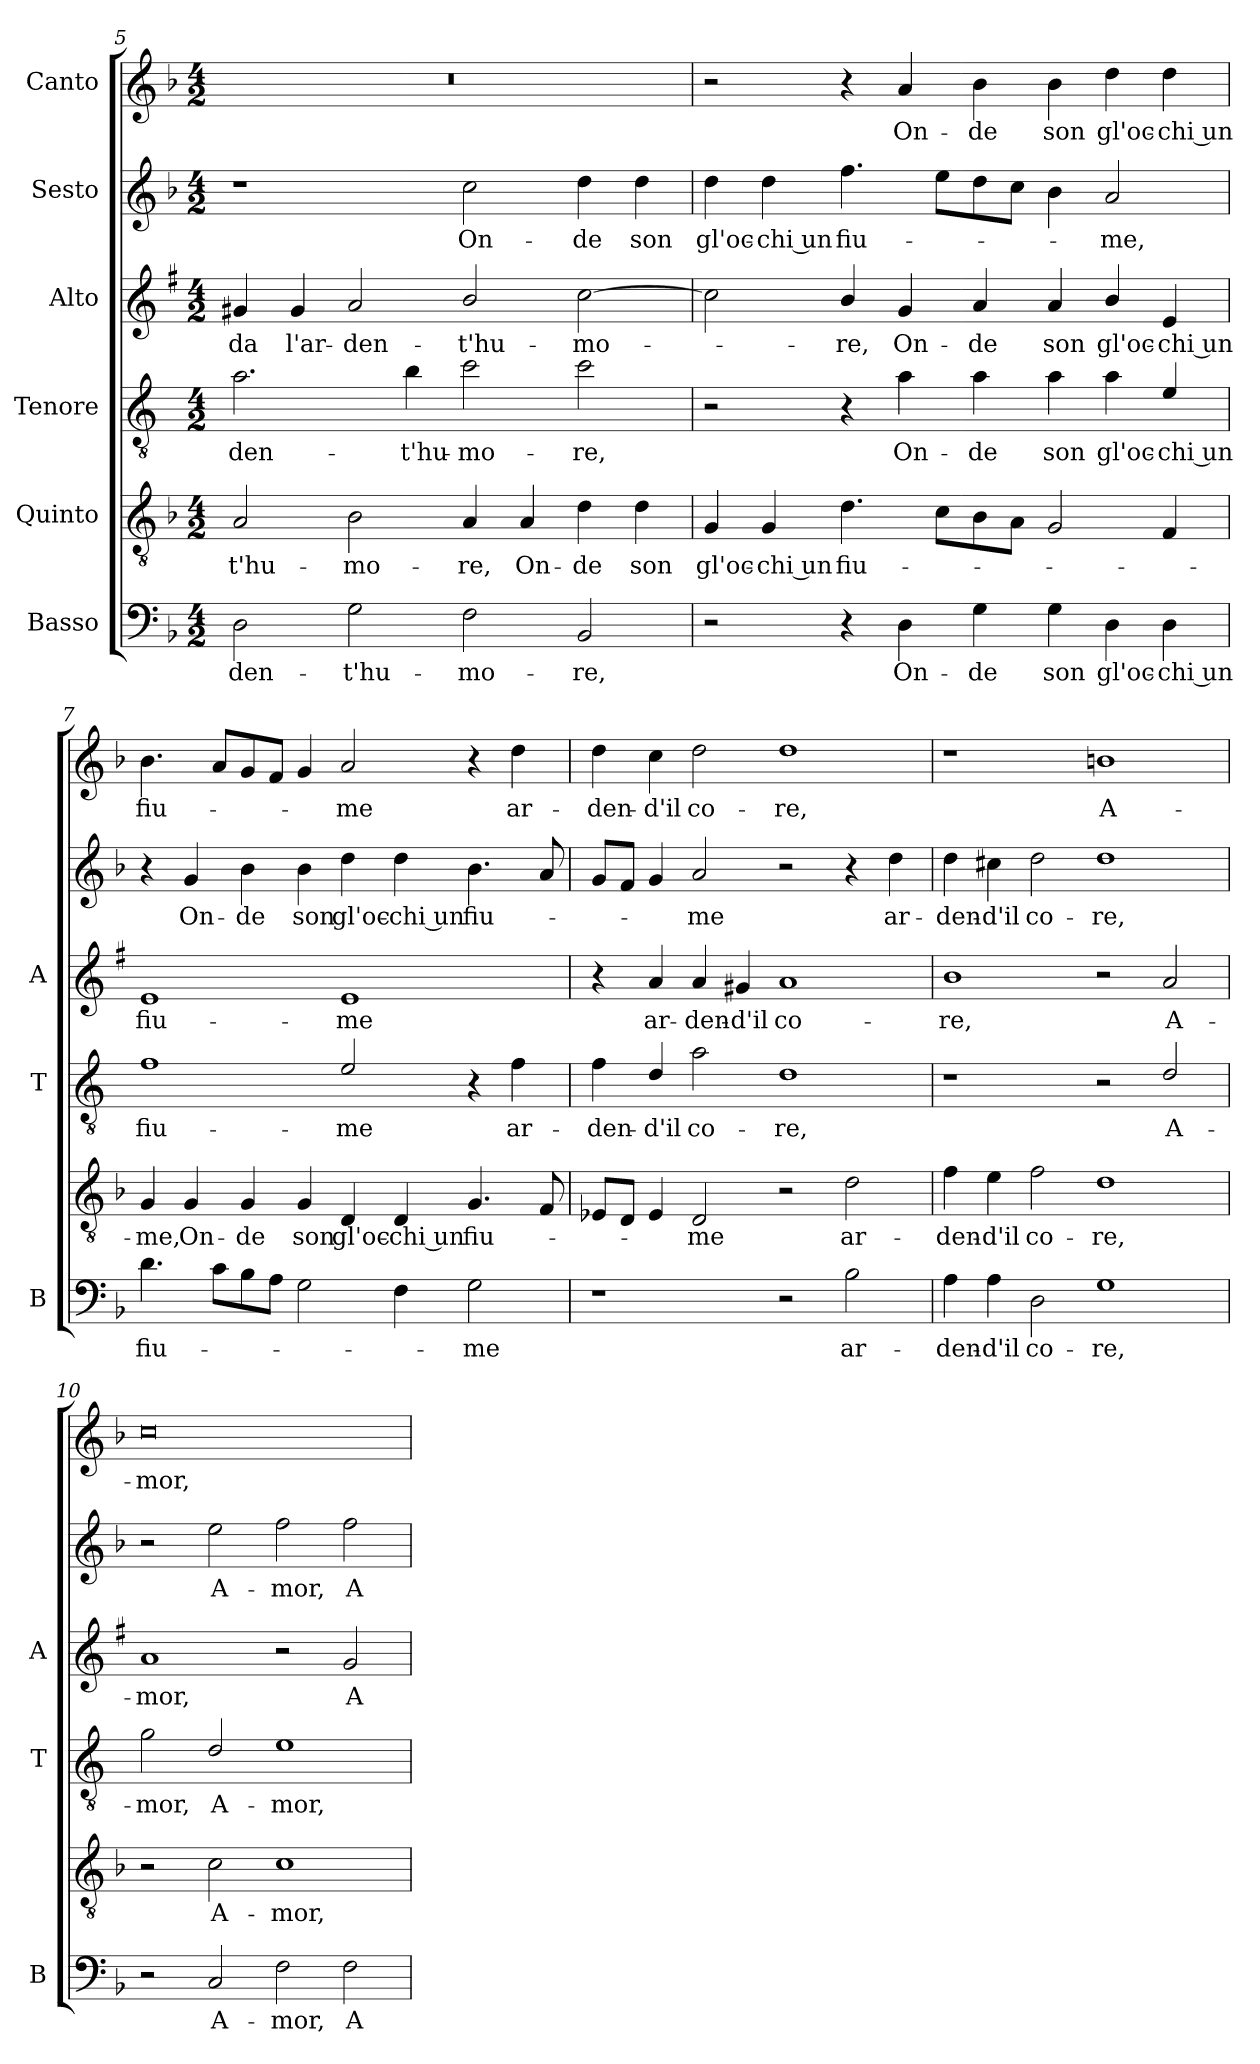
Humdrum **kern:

**kern	**text	**kern	**text	**kern	**text	**kern	**text	**kern	**text	**kern	**text
*part6	*part6	*part5	*part5	*part4	*part4	*part3	*part3	*part2	*part2	*part1	*part1
*staff6	*staff6	*staff5	*staff5	*staff4	*staff4	*staff3	*staff3	*staff2	*staff2	*staff1	*staff1
*I"Basso	*	*I"Quinto	*	*I"Tenore	*	*I"Alto	*	*I"Sesto	*	*I"Canto	*
*I'B	*	*	*	*I'T	*	*I'A	*	*	*	*	*
*clefF4	*	*clefGv2	*	*clefGv2	*	*clefG2	*	*clefG2	*	*clefG2	*
*	*	*	*	*ITrd4c7	*	*ITrd1c2	*	*	*	*	*
*k[b-]	*	*k[b-]	*	*k[b-]	*	*k[b-]	*	*k[b-]	*	*k[b-]	*
*F:	*	*F:	*	*F:	*	*F:	*	*F:	*	*F:	*
*M4/2	*	*M4/2	*	*M4/2	*	*M4/2	*	*M4/2	*	*M4/2	*
=5	=5	=5	=5	=5	=5	=5	=5	=5	=5	=5	=5
!	!LO:LY:b	!	!LO:LY:b	!	!LO:LY:b	!	!LO:LY:b	!	!	!	!
2D\	-den-	2A/	-t'hu-	2.d\	-den-	4f#X/	da	1r	.	0r	.
!	!	!	!	!	!	!	!LO:LY:b	!	!	!	!
.	.	.	.	.	.	4f#/	l'ar-	.	.	.	.
!	!LO:LY:b	!	!LO:LY:b	!	!	!	!LO:LY:b	!	!	!	!
2G\	-t'hu-	2B-\	-mo-	.	.	2g/	-den-	.	.	.	.
!	!	!	!	!	!LO:LY:b	!	!	!	!	!	!
.	.	.	.	4e\	-t'hu-	.	.	.	.	.	.
!	!LO:LY:b	!	!LO:LY:b	!	!LO:LY:b	!	!LO:LY:b	!	!LO:LY:b	!	!
2F\	-mo-	4A/	-re,	2f\	-mo-	2a/	-t'hu-	2cc\	On-	.	.
!	!	!	!LO:LY:b	!	!	!	!	!	!	!	!
.	.	4A/	On-	.	.	.	.	.	.	.	.
!	!LO:LY:b	!	!LO:LY:b	!	!LO:LY:b	!	!LO:LY:b	!	!LO:LY:b	!	!
2BB-/	-re,	4d\	-de	2f\	-re,	[2b-\	-mo-	4dd\	-de	.	.
!	!	!	!LO:LY:b	!	!	!	!	!	!LO:LY:b	!	!
.	.	4d\	son	.	.	.	.	4dd\	son	.	.
=6	=6	=6	=6	=6	=6	=6	=6	=6	=6	=6	=6
!	!	!	!LO:LY:b	!	!	!	!	!	!LO:LY:b	!	!
2r	.	4G/	gl'oc-	2r	.	2b-\]	.	4dd\	gl'oc-	2r	.
!	!	!	!LO:LY:b	!	!	!	!	!	!LO:LY:b	!	!
.	.	4G/	-chi un	.	.	.	.	4dd\	-chi un	.	.
!	!	!	!LO:LY:b	!	!	!	!LO:LY:b	!	!LO:LY:b	!	!
4r	.	4.d\	fiu-	4r	.	4a/	-re,	4.ff\	fiu-	4r	.
!	!LO:LY:b	!	!	!	!LO:LY:b	!	!LO:LY:b	!	!	!	!LO:LY:b
4D\	On-	.	.	4d\	On-	4f/	On-	.	.	4a/	On-
.	.	8c\L	.	.	.	.	.	8ee\L	.	.	.
!	!LO:LY:b	!	!	!	!LO:LY:b	!	!LO:LY:b	!	!	!	!LO:LY:b
4G\	-de	8B-\	.	4d\	-de	4g/	-de	8dd\	.	4b-\	-de
.	.	8A\J	.	.	.	.	.	8cc\J	.	.	.
!	!LO:LY:b	!	!	!	!LO:LY:b	!	!LO:LY:b	!	!	!	!LO:LY:b
4G\	son	2G/	.	4d\	son	4g/	son	4b-\	.	4b-\	son
!	!LO:LY:b	!	!	!	!LO:LY:b	!	!LO:LY:b	!	!LO:LY:b	!	!LO:LY:b
4D\	gl'oc-	.	.	4d\	gl'oc-	4a/	gl'oc-	2a/	-me,	4dd\	gl'oc-
!	!LO:LY:b	!	!	!	!LO:LY:b	!	!LO:LY:b	!	!	!	!LO:LY:b
4D\	-chi un	4F/	.	4A/	-chi un	4d/	-chi un	.	.	4dd\	-chi un
!!LO:PB:g=z
=7	=7	=7	=7	=7	=7	=7	=7	=7	=7	=7	=7
!	!LO:LY:b	!	!LO:LY:b	!	!LO:LY:b	!	!LO:LY:b	!	!	!	!LO:LY:b
4.d\	fiu-	4G/	-me,	1B-	fiu-	1d	fiu-	4r	.	4.b-\	fiu-
!	!	!	!LO:LY:b	!	!	!	!	!	!LO:LY:b	!	!
.	.	4G/	On-	.	.	.	.	4g/	On-	.	.
8c\L	.	.	.	.	.	.	.	.	.	8a/L	.
!	!	!	!LO:LY:b	!	!	!	!	!	!LO:LY:b	!	!
8B-\	.	4G/	-de	.	.	.	.	4b-\	-de	8g/	.
8A\J	.	.	.	.	.	.	.	.	.	8f/J	.
!	!	!	!LO:LY:b	!	!	!	!	!	!LO:LY:b	!	!
2G\	.	4G/	son	.	.	.	.	4b-\	son	4g/	.
!	!	!	!LO:LY:b	!	!LO:LY:b	!	!LO:LY:b	!	!LO:LY:b	!	!LO:LY:b
.	.	4D/	gl'oc-	2A/	-me	1d	-me	4dd\	gl'oc-	2a/	-me
!	!	!	!LO:LY:b	!	!	!	!	!	!LO:LY:b	!	!
4F\	.	4D/	-chi un	.	.	.	.	4dd\	-chi un	.	.
!	!LO:LY:b	!	!LO:LY:b	!	!	!	!	!	!LO:LY:b	!	!
2G\	-me	4.G/	fiu-	4r	.	.	.	4.b-\	fiu-	4r	.
!	!	!	!	!	!LO:LY:b	!	!	!	!	!	!LO:LY:b
.	.	.	.	4B-\	ar-	.	.	.	.	4dd\	ar-
.	.	8F/	.	.	.	.	.	8a/	.	.	.
=8	=8	=8	=8	=8	=8	=8	=8	=8	=8	=8	=8
!	!	!	!	!	!LO:LY:b	!	!	!	!	!	!LO:LY:b
1r	.	8E-X/L	.	4B-\	-den-	4r	.	8g/L	.	4dd\	-den-
.	.	8D/J	.	.	.	.	.	8f/J	.	.	.
!	!	!	!	!	!LO:LY:b	!	!LO:LY:b	!	!	!	!LO:LY:b
.	.	4E-/	.	4G/	-d'il	4g/	ar-	4g/	.	4cc\	-d'il
!	!	!	!LO:LY:b	!	!LO:LY:b	!	!LO:LY:b	!	!LO:LY:b	!	!LO:LY:b
.	.	2D/	-me	2d\	co-	4g/	-den-	2a/	-me	2dd\	co-
!	!	!	!	!	!	!	!LO:LY:b	!	!	!	!
.	.	.	.	.	.	4f#X/	-d'il	.	.	.	.
!	!	!	!	!	!LO:LY:b	!	!LO:LY:b	!	!	!	!LO:LY:b
2r	.	2r	.	1G	-re,	1g	co-	2r	.	1dd	-re,
!	!LO:LY:b	!	!LO:LY:b	!	!	!	!	!	!	!	!
2B-\	ar-	2d\	ar-	.	.	.	.	4r	.	.	.
!	!	!	!	!	!	!	!	!	!LO:LY:b	!	!
.	.	.	.	.	.	.	.	4dd\	ar-	.	.
=9	=9	=9	=9	=9	=9	=9	=9	=9	=9	=9	=9
!	!LO:LY:b	!	!LO:LY:b	!	!	!	!LO:LY:b	!	!LO:LY:b	!	!
4A\	-den-	4f\	-den-	1r	.	1a	-re,	4dd\	-den-	1r	.
!	!LO:LY:b	!	!LO:LY:b	!	!	!	!	!	!LO:LY:b	!	!
4A\	-d'il	4e\	-d'il	.	.	.	.	4cc#X\	-d'il	.	.
!	!LO:LY:b	!	!LO:LY:b	!	!	!	!	!	!LO:LY:b	!	!
2D\	co-	2f\	co-	.	.	.	.	2dd\	co-	.	.
!	!LO:LY:b	!	!LO:LY:b	!	!	!	!	!	!LO:LY:b	!	!LO:LY:b
1G	-re,	1d	-re,	2r	.	2r	.	1dd	-re,	1bn	A-
!	!	!	!	!	!LO:LY:b	!	!LO:LY:b	!	!	!	!
.	.	.	.	2G/	A-	2g/	A-	.	.	.	.
=10	=10	=10	=10	=10	=10	=10	=10	=10	=10	=10	=10
!	!	!	!	!	!LO:LY:b	!	!LO:LY:b	!	!	!	!LO:LY:b
2r	.	2r	.	2c\	-mor,	1g	-mor,	2r	.	0cc	-mor,
!	!LO:LY:b	!	!LO:LY:b	!	!LO:LY:b	!	!	!	!LO:LY:b	!	!
2C/	A-	2c\	A-	2G/	A-	.	.	2ee\	A-	.	.
!	!LO:LY:b	!	!LO:LY:b	!	!LO:LY:b	!	!	!	!LO:LY:b	!	!
2F\	-mor,	1c	-mor,	1A	-mor,	2r	.	2ff\	-mor,	.	.
!	!LO:LY:b	!	!	!	!	!	!LO:LY:b	!	!LO:LY:b	!	!
2F\	A-	.	.	.	.	2f/	A-	2ff\	A-	.	.
=	=	=	=	=	=	=	=	=	=	=	=
*-	*-	*-	*-	*-	*-	*-	*-	*-	*-	*-	*-
